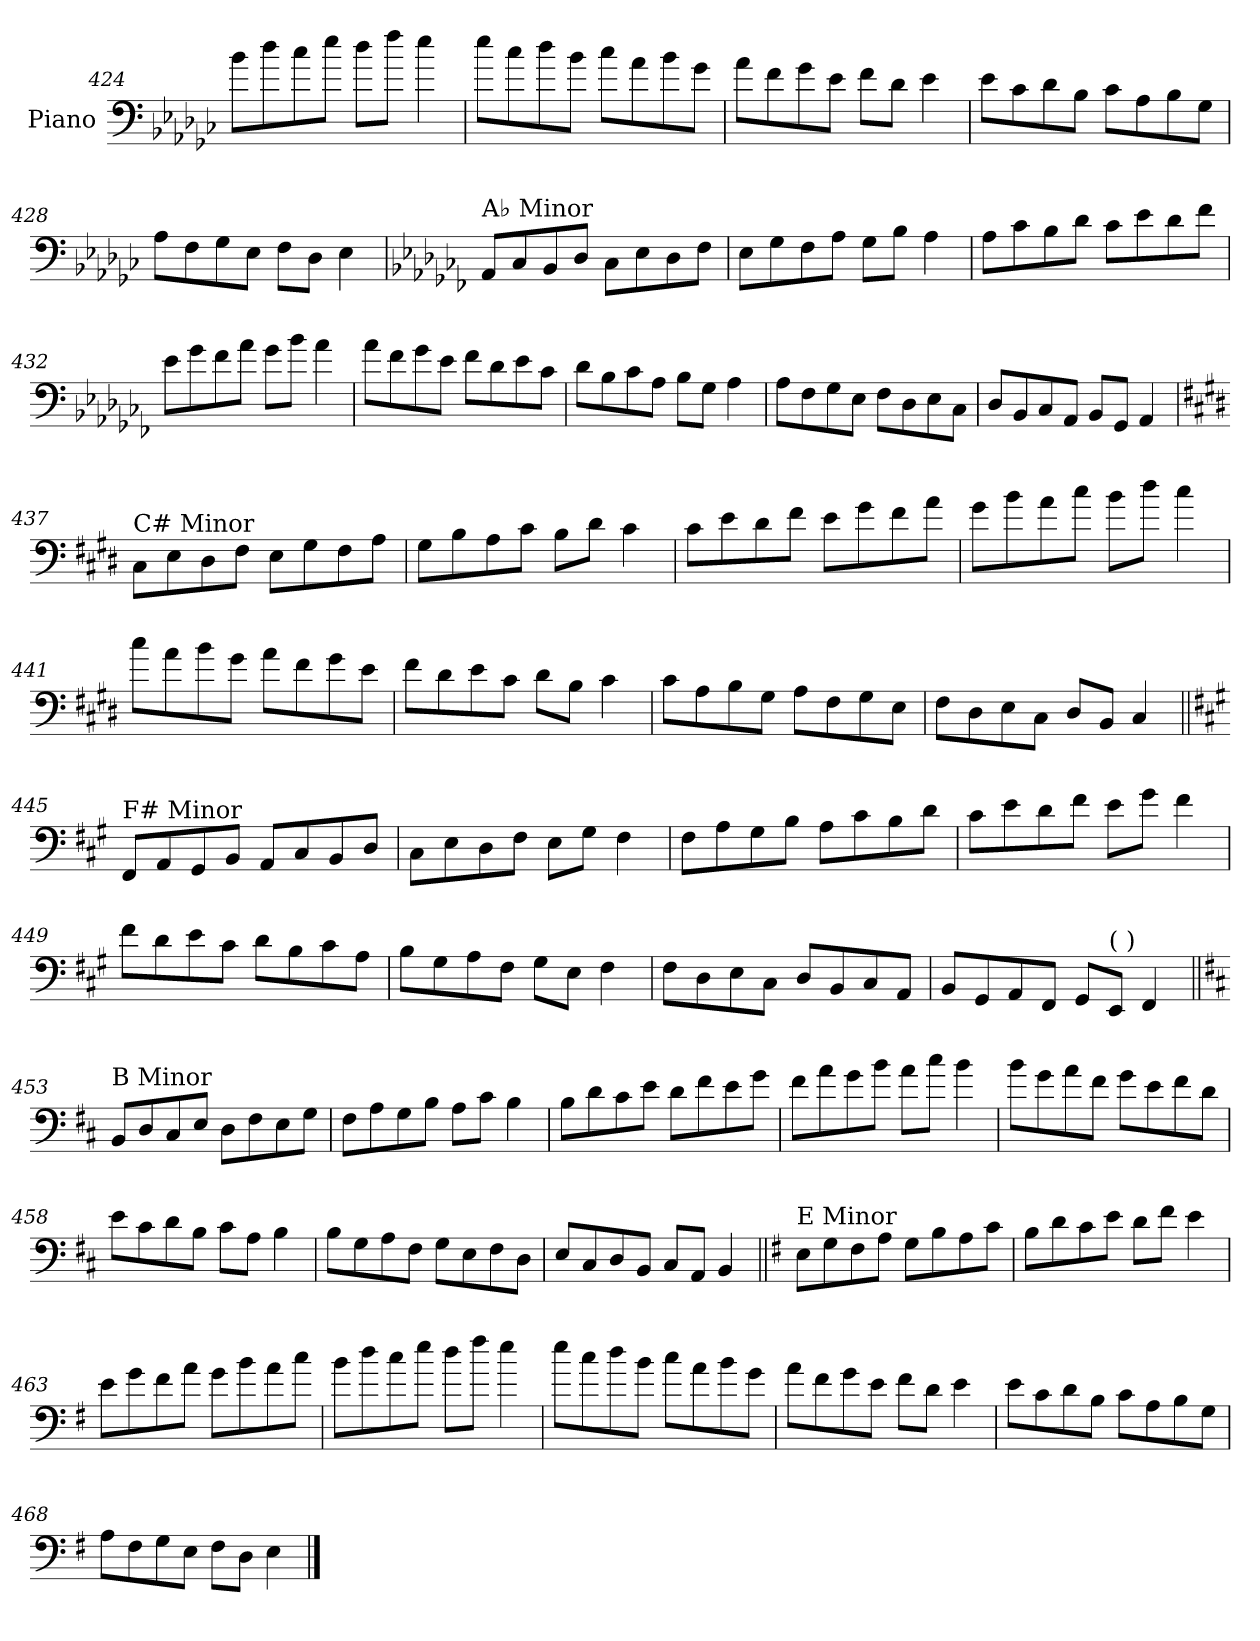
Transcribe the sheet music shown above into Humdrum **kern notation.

**kern
*part1
*staff1
*I"Piano
*I'Pno.
*clefF4
*k[b-e-a-d-g-c-]
=424
8b-\L
8dd-\
8cc-\
8ee-\J
8dd-\L
8ff\J
4ee-\
!!LO:LB:g=z
=425
8ee-\L
8cc-\
8dd-\
8b-\J
8cc-\L
8a-\
8b-\
8g-\J
=426
8a-\L
8f\
8g-\
8e-\J
8f\L
8d-\J
4e-\
=427
8e-\L
8c-\
8d-\
8B-\J
8c-\L
8A-\
8B-\
8G-\J
=428
8A-\L
8F\
8G-\
8E-\J
8F\L
8D-\J
4E-\
!!LO:LB:g=z
=429
*k[b-e-a-d-g-c-f-]
!LO:TX:a:t=A♭ Minor
8AA-/L
8C-/
8BB-/
8D-/J
8C-\L
8E-\
8D-\
8F-\J
=430
8E-\L
8G-\
8F-\
8A-\J
8G-\L
8B-\J
4A-\
=431
8A-\L
8c-\
8B-\
8d-\J
8c-\L
8e-\
8d-\
8f-\J
=432
8e-\L
8g-\
8f-\
8a-\J
8g-\L
8b-\J
4a-\
!!LO:LB:g=z
=433
8a-\L
8f-\
8g-\
8e-\J
8f-\L
8d-\
8e-\
8c-\J
=434
8d-\L
8B-\
8c-\
8A-\J
8B-\L
8G-\J
4A-\
=435
8A-\L
8F-\
8G-\
8E-\J
8F-\L
8D-\
8E-\
8C-\J
=436
8D-/L
8BB-/
8C-/
8AA-/J
8BB-/L
8GG-/J
4AA-/
!!LO:PB:g=z
=437
*k[f#c#g#d#]
!LO:TX:a:t=C# Minor
8C#\L
8E\
8D#\
8F#\J
8E\L
8G#\
8F#\
8A\J
=438
8G#\L
8B\
8A\
8c#\J
8B\L
8d#\J
4c#\
=439
8c#\L
8e\
8d#\
8f#\J
8e\L
8g#\
8f#\
8a\J
=440
8g#\L
8b\
8a\
8cc#\J
8b\L
8dd#\J
4cc#\
!!LO:LB:g=z
=441
8cc#\L
8a\
8b\
8g#\J
8a\L
8f#\
8g#\
8e\J
=442
8f#\L
8d#\
8e\
8c#\J
8d#\L
8B\J
4c#\
=443
8c#\L
8A\
8B\
8G#\J
8A\L
8F#\
8G#\
8E\J
=444
8F#\L
8D#\
8E\
8C#\J
8D#/L
8BB/J
4C#/
!!LO:LB:g=z
=445||
*k[f#c#g#]
!LO:TX:a:t=F# Minor
8FF#/L
8AA/
8GG#/
8BB/J
8AA/L
8C#/
8BB/
8D/J
=446
8C#\L
8E\
8D\
8F#\J
8E\L
8G#\J
4F#\
=447
8F#\L
8A\
8G#\
8B\J
8A\L
8c#\
8B\
8d\J
=448
8c#\L
8e\
8d\
8f#\J
8e\L
8g#\J
4f#\
!!LO:LB:g=z
=449
8f#\L
8d\
8e\
8c#\J
8d\L
8B\
8c#\
8A\J
=450
8B\L
8G#\
8A\
8F#\J
8G#\L
8E\J
4F#\
=451
8F#\L
8D\
8E\
8C#\J
8D/L
8BB/
8C#/
8AA/J
=452
8BB/L
8GG#/
8AA/
8FF#/J
8GG#/L
!LO:TX:a:t=(    )
8EE/J
4FF#/
!!LO:LB:g=z
=453||
*k[f#c#]
!LO:TX:a:t=B Minor
8BB/L
8D/
8C#/
8E/J
8D\L
8F#\
8E\
8G\J
=454
8F#\L
8A\
8G\
8B\J
8A\L
8c#\J
4B\
=455
8B\L
8d\
8c#\
8e\J
8d\L
8f#\
8e\
8g\J
=456
8f#\L
8a\
8g\
8b\J
8a\L
8cc#\J
4b\
!!LO:LB:g=z
=457
8b\L
8g\
8a\
8f#\J
8g\L
8e\
8f#\
8d\J
=458
8e\L
8c#\
8d\
8B\J
8c#\L
8A\J
4B\
=459
8B\L
8G\
8A\
8F#\J
8G\L
8E\
8F#\
8D\J
=460
8E/L
8C#/
8D/
8BB/J
8C#/L
8AA/J
4BB/
!!LO:LB:g=z
=461||
*k[f#]
!LO:TX:a:t=E Minor
8E\L
8G\
8F#\
8A\J
8G\L
8B\
8A\
8c\J
=462
8B\L
8d\
8c\
8e\J
8d\L
8f#\J
4e\
=463
8e\L
8g\
8f#\
8a\J
8g\L
8b\
8a\
8cc\J
=464
8b\L
8dd\
8cc\
8ee\J
8dd\L
8ff#\J
4ee\
!!LO:LB:g=z
=465
8ee\L
8cc\
8dd\
8b\J
8cc\L
8a\
8b\
8g\J
=466
8a\L
8f#\
8g\
8e\J
8f#\L
8d\J
4e\
=467
8e\L
8c\
8d\
8B\J
8c\L
8A\
8B\
8G\J
=468
8A\L
8F#\
8G\
8E\J
8F#\L
8D\J
4E\
==
*-
